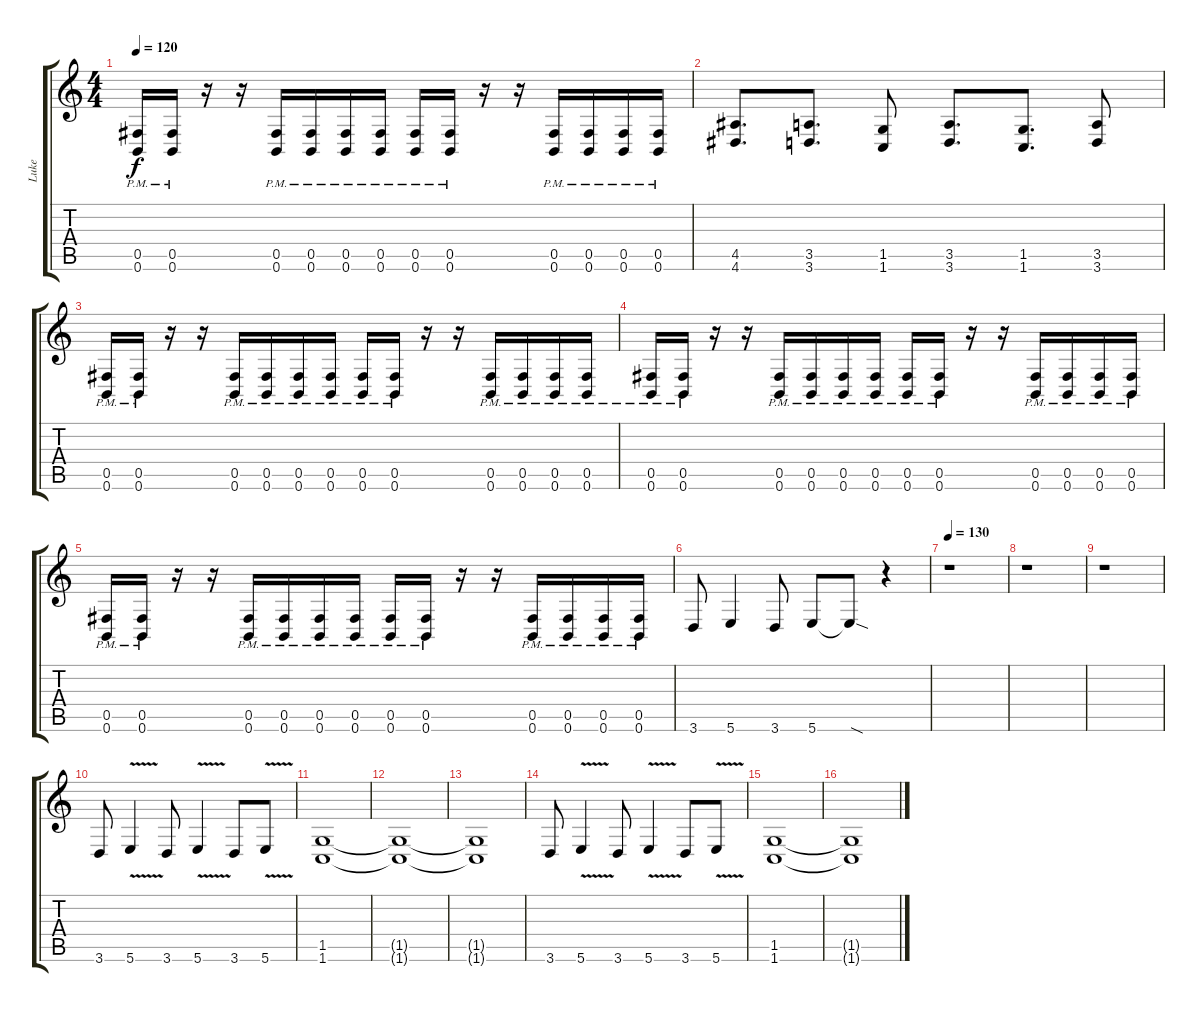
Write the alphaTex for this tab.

\track ("Luke" "Luke") {instrument distortionguitar}
\staff {score tabs}
\tuning (Db4 Ab3 E3 B2 Gb2 B1) {hide}
\ts (4 4)
\tempo 120
\clef g2
\ks c
(0.5{pm} 0.6{pm}).16{dy f} (0.5{pm} 0.6{pm}).16 r.16 r.16 (0.5{pm} 0.6{pm}).16 (0.5{pm} 0.6{pm}).16 (0.5{pm} 0.6{pm}).16 (0.5{pm} 0.6{pm}).16 (0.5{pm} 0.6{pm}).16 (0.5{pm} 0.6{pm}).16 r.16 r.16 (0.5{pm} 0.6{pm}).16 (0.5{pm} 0.6{pm}).16 (0.5{pm} 0.6{pm}).16 (0.5{pm} 0.6{pm}).16 |
(4.5 4.6).8{d} (3.5 3.6).8{d} (1.5 1.6).8 (3.5 3.6).8{d} (1.5 1.6).8{d} (3.5 3.6).8 |
(0.5{pm} 0.6{pm}).16 (0.5{pm} 0.6{pm}).16 r.16 r.16 (0.5{pm} 0.6{pm}).16 (0.5{pm} 0.6{pm}).16 (0.5{pm} 0.6{pm}).16 (0.5{pm} 0.6{pm}).16 (0.5{pm} 0.6{pm}).16 (0.5{pm} 0.6{pm}).16 r.16 r.16 (0.5{pm} 0.6{pm}).16 (0.5{pm} 0.6{pm}).16 (0.5{pm} 0.6{pm}).16 (0.5{pm} 0.6{pm}).16 |
(0.5{pm} 0.6{pm}).16 (0.5{pm} 0.6{pm}).16 r.16 r.16 (0.5{pm} 0.6{pm}).16 (0.5{pm} 0.6{pm}).16 (0.5{pm} 0.6{pm}).16 (0.5{pm} 0.6{pm}).16 (0.5{pm} 0.6{pm}).16 (0.5{pm} 0.6{pm}).16 r.16 r.16 (0.5{pm} 0.6{pm}).16 (0.5{pm} 0.6{pm}).16 (0.5{pm} 0.6{pm}).16 (0.5{pm} 0.6{pm}).16 |
(0.5{pm} 0.6{pm}).16 (0.5{pm} 0.6{pm}).16 r.16 r.16 (0.5{pm} 0.6{pm}).16 (0.5{pm} 0.6{pm}).16 (0.5{pm} 0.6{pm}).16 (0.5{pm} 0.6{pm}).16 (0.5{pm} 0.6{pm}).16 (0.5{pm} 0.6{pm}).16 r.16 r.16 (0.5{pm} 0.6{pm}).16 (0.5{pm} 0.6{pm}).16 (0.5{pm} 0.6{pm}).16 (0.5{pm} 0.6{pm}).16 |
3.6.8 5.6.4 3.6.8 5.6.8 5.6{sod t}.8 r.4 |
\tempo 130
r.1 |
r.1 |
r.1 |
3.6.8 5.6{v}.4 3.6.8 5.6{v}.4 3.6.8 5.6{v}.8 |
(1.5 1.6).1 |
(1.5{t} 1.6{t}).1 |
(1.5{t} 1.6{t}).1 |
3.6.8 5.6{v}.4 3.6.8 5.6{v}.4 3.6.8 5.6{v}.8 |
(1.5 1.6).1 |
(1.5{t} 1.6{t}).1
